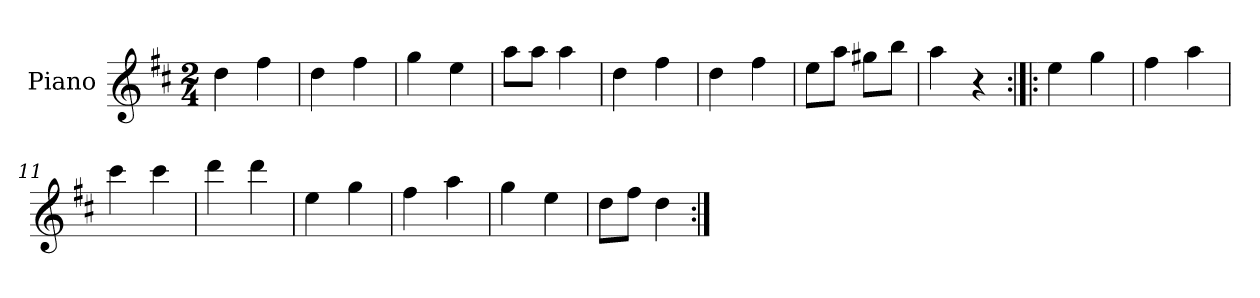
**kern
*part1
*staff1
*I"Piano
*I'Pno.
*clefG2
*k[f#c#]
*M2/4
=1
4dd\
4ff#\
=2
4dd\
4ff#\
=3
4gg\
4ee\
=4
8aa\L
8aa\J
4aa\
=5
4dd\
4ff#\
=6
4dd\
4ff#\
=7
8ee\L
8aa\J
8gg#X\L
8bb\J
=8
4aa\
4r
=9:|!|:
4ee\
4gg\
=10
4ff#\
4aa\
=11
4ccc#\
4ccc#\
=12
4ddd\
4ddd\
=13
4ee\
4gg\
=14
4ff#\
4aa\
=15
4gg\
4ee\
=16
8dd\L
8ff#\J
4dd\
=:|!
*-
